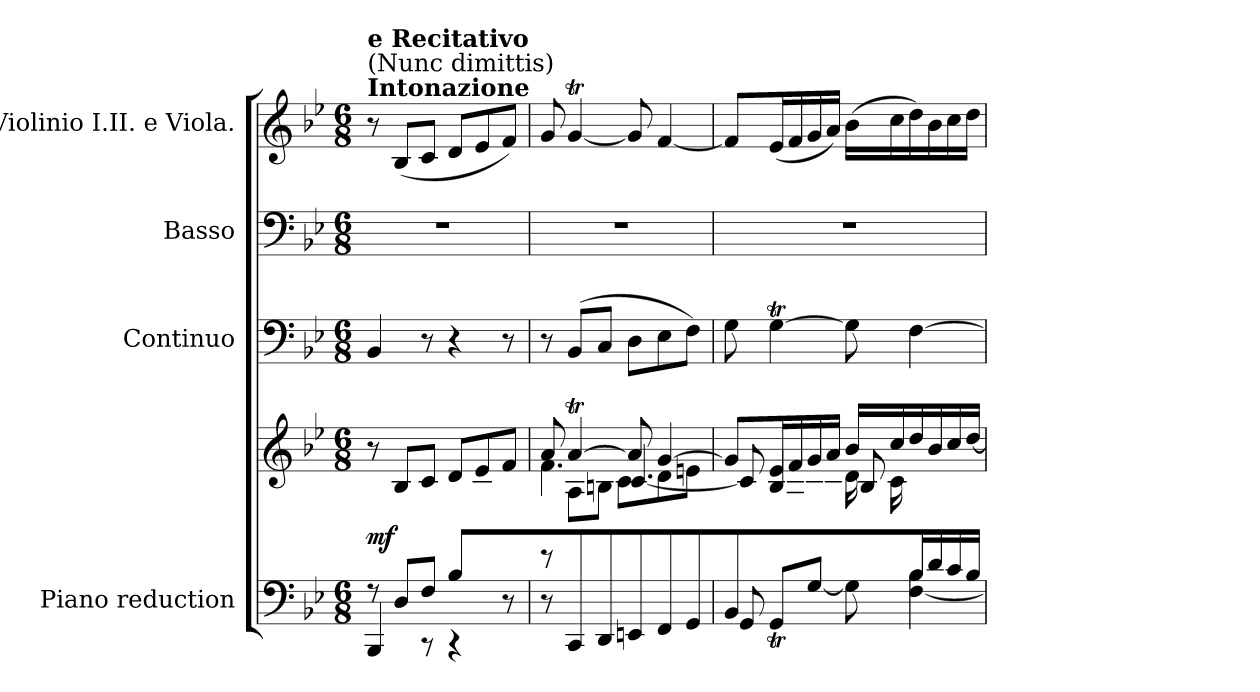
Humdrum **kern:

**kern	**kern	**dynam	**kern	**kern	**kern
*part4	*part4	*part4	*part3	*part2	*part1
*staff5	*staff4	*staff4/5	*staff3	*staff2	*staff1
*I"Piano reduction	*	*	*I"Continuo	*I"Basso	*I"Violinio I.II. e Viola.
*I'Pno	*	*	*	*	*
*clefF4	*clefG2	*	*clefF4	*clefF4	*clefG2
*k[b-e-]	*k[b-e-]	*	*k[b-e-]	*k[b-e-]	*k[b-e-]
*M6/8	*M6/8	*	*M6/8	*M6/8	*M6/8
=1	=1	=1	=1	=1	=1
*^	*^	*	*	*	*
!	!	!	!	!	!	!	!LO:TX:a:B:t=Intonazione
!	!	!	!	!	!	!	!LO:TX:a:t=(Nunc dimittis)
!	!	!	!	!	!	!	!LO:TX:a:B:t=e Recitativo
!	!	!	!	!LO:DY:b	!	!	!
8r	4BBB-/	8r	2ryy	mf	4BB-/	2.r	8r
8D/L	.	8B-/L	.	.	.	.	(<8B-/L
8F/J	8r	8c/J	.	.	8r	.	8c/J
8B-/L	4r	8d/L	.	.	4r	.	8d/L
4ryy	.	8e-/	8c\	.	.	.	8e-/
.	8r	8f/J	8d\J	.	8r	.	8f/J)
*v	*v	*	*	*	*	*	*
=2	=2	=2	=2	=2	=2	=2
*	*	*^	*	*	*	*
8r	8a/	4.f\	8rCC	.	8r	2.r	8g/
8CC/L	[4at/	.	8A\L	.	(>8BB-/L	.	[4gT/
8DD/J	.	.	8Bn\J	.	8C/J	.	.
8EEn/L	8a/]	[4.c/	8c\L	.	8D\L	.	8g/]
8FF/	[4g/	.	8d\	.	8E-\	.	[4f/
8GG/J	.	.	8en\J	.	8F\J)	.	.
=3	=3	=3	=3	=3	=3	=3	=3
*^	*	*	*	*	*	*	*
8BB-/L	8GG/	8g/L]	8ryy	8c/]	.	8G\	2.r	8f/L]
4.ryy	8GGT/L	16e-/L	16B-\L	4B-/	.	[4GT\	.	(<16e-/L
.	.	16f/	16A\	.	.	.	.	16f/
.	[8G/J	16g/	16B-\	.	.	.	.	16g/
.	.	16a/JJ	16c\JJ	.	.	.	.	16a/JJ)
.	8G\]	16b-/LL	16d\LL	8B-/	.	8G\]	.	(>16b-\LL
.	.	16cc/	16c\	.	.	.	.	16cc\
16B-/	[4F\ 4B-\	16dd/	4ryy	4ryy	.	[4F\	.	16dd\)
16d/	.	16b-/	.	.	.	.	.	16b-\
16c/	.	16cc/	.	.	.	.	.	16cc\
16B-/JJ	.	[16dd/JJ	.	.	.	.	.	16dd\JJ
*v	*v	*	*	*	*	*	*	*
*	*v	*v	*v	*	*	*	*
=	=	=	=	=	=
*-	*-	*-	*-	*-	*-
